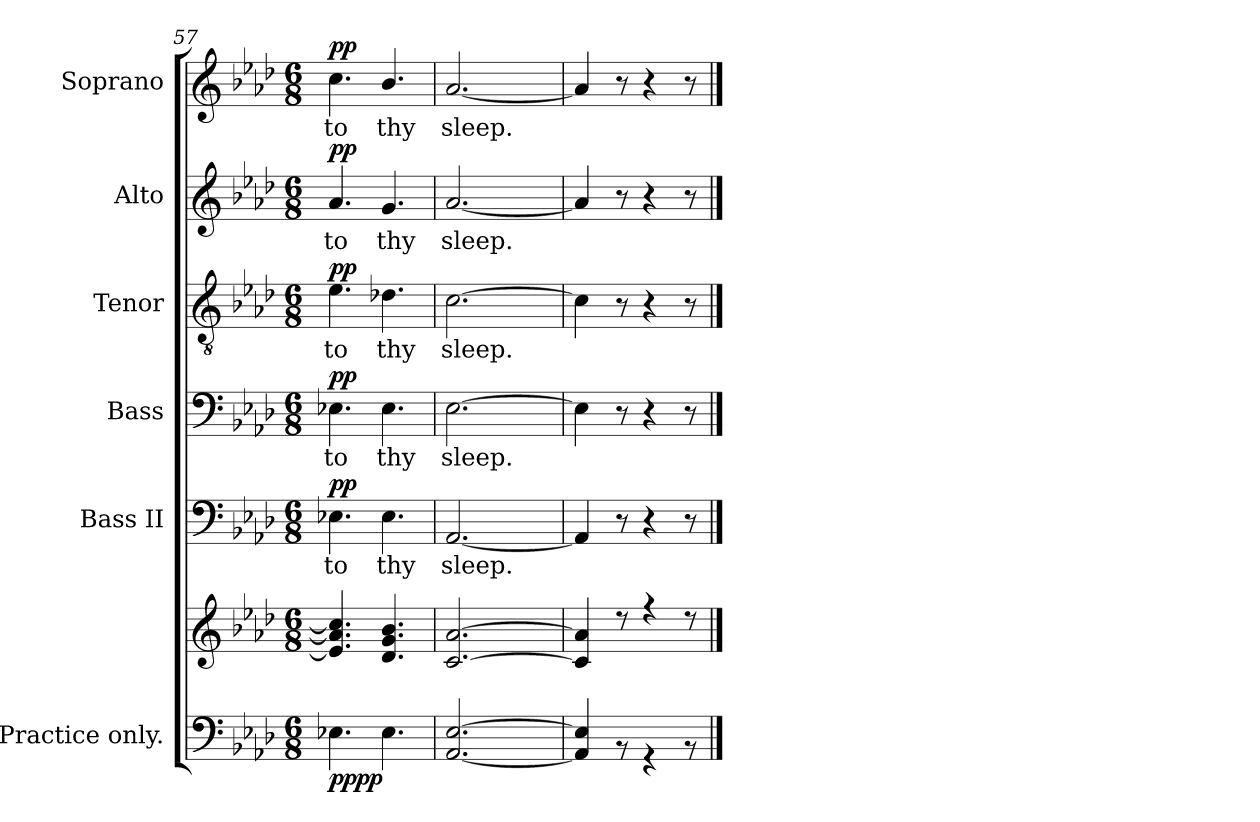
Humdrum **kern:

**kern	**kern	**dynam	**kern	**text	**dynam	**kern	**text	**dynam	**kern	**text	**dynam	**kern	**text	**dynam	**kern	**text	**dynam
*part6	*part6	*part6	*part5	*part5	*part5	*part4	*part4	*part4	*part3	*part3	*part3	*part2	*part2	*part2	*part1	*part1	*part1
*staff7	*staff6	*staff6/7	*staff5	*staff5	*staff5	*staff4	*staff4	*staff4	*staff3	*staff3	*staff3	*staff2	*staff2	*staff2	*staff1	*staff1	*staff1
*I"Practice only.	*	*	*I"Bass II	*	*	*I"Bass	*	*	*I"Tenor	*	*	*I"Alto	*	*	*I"Soprano	*	*
*	*	*	*I'B II	*	*	*I'B	*	*	*I'T	*	*	*I'A	*	*	*I'S	*	*
*clefF4	*clefG2	*	*clefF4	*	*	*clefF4	*	*	*clefGv2	*	*	*clefG2	*	*	*clefG2	*	*
*k[b-e-a-d-]	*k[b-e-a-d-]	*	*k[b-e-a-d-]	*	*	*k[b-e-a-d-]	*	*	*k[b-e-a-d-]	*	*	*k[b-e-a-d-]	*	*	*k[b-e-a-d-]	*	*
*A-:	*A-:	*	*A-:	*	*	*A-:	*	*	*A-:	*	*	*A-:	*	*	*A-:	*	*
*M6/8	*M6/8	*	*M6/8	*	*	*M6/8	*	*	*M6/8	*	*	*M6/8	*	*	*M6/8	*	*
=57	=57	=57	=57	=57	=57	=57	=57	=57	=57	=57	=57	=57	=57	=57	=57	=57	=57
*^	*^	*	*	*	*	*	*	*	*	*	*	*	*	*	*	*	*
!	!	!	!	!LO:DY:b=2	!	!LO:LY:b	!	!	!LO:LY:b	!	!	!LO:LY:b	!	!	!LO:LY:b	!	!	!LO:LY:b	!
!	!	!	!	!LO:DY:n=1:b	!	!	!LO:DY:b	!	!	!LO:DY:b	!	!	!LO:DY:b	!	!	!LO:DY:b	!	!	!LO:DY:b
2.ryy	4.E-X\	4.e-/] 4.a-/] 4.cc/]	2.ryy	pp pp	4.E-X	to	pp	4.E-X	to	pp	4.e-	to	pp	4.a-	to	pp	4.cc	to	pp
!	!	!	!	!	!	!LO:LY:b	!	!	!LO:LY:b	!	!	!LO:LY:b	!	!	!LO:LY:b	!	!	!LO:LY:b	!
.	4.E-\	4.d-/ 4.g/ 4.b-/	.	.	4.E-	thy	.	4.E-	thy	.	4.d-X	thy	.	4.g	thy	.	4.b-/	thy	.
=58	=58	=58	=58	=58	=58	=58	=58	=58	=58	=58	=58	=58	=58	=58	=58	=58	=58	=58	=58
!	!	!	!LO:N:vis=1	!	!	!LO:LY:b	!	!	!LO:LY:b	!	!	!LO:LY:b	!	!	!LO:LY:b	!	!	!LO:LY:b	!
2ryy	[2.AA-/ [2.E-/	[2.c/ [2.a-/	2.ryy	.	[2.AA-	sleep.	.	[2.E-	sleep.	.	[2.c	sleep.	.	[2.a-	sleep.	.	[2.a-	sleep.	.
8ryy	.	.	.	.	.	.	.	.	.	.	.	.	.	.	.	.	.	.	.
8ryy	.	.	.	.	.	.	.	.	.	.	.	.	.	.	.	.	.	.	.
=59	=59	=59	=59	=59	=59	=59	=59	=59	=59	=59	=59	=59	=59	=59	=59	=59	=59	=59	=59
!LO:N:vis=1	!	!	!LO:N:vis=1	!	!	!	!	!	!	!	!	!	!	!	!	!	!	!	!
2.ryy	4AA-/] 4E-/]	4c/] 4a-/]	2.ryy	.	4AA-]	.	.	4E-]	.	.	4c]	.	.	4a-]	.	.	4a-]	.	.
.	8r	8r	.	.	8r	.	.	8r	.	.	8r	.	.	8r	.	.	8r	.	.
.	4r	4r	.	.	4r	.	.	4r	.	.	4r	.	.	4r	.	.	4r	.	.
.	8r	8r	.	.	8r	.	.	8r	.	.	8r	.	.	8r	.	.	8r	.	.
*v	*v	*	*	*	*	*	*	*	*	*	*	*	*	*	*	*	*	*	*
*	*v	*v	*	*	*	*	*	*	*	*	*	*	*	*	*	*	*	*
==	==	==	==	==	==	==	==	==	==	==	==	==	==	==	==	==	==
*-	*-	*-	*-	*-	*-	*-	*-	*-	*-	*-	*-	*-	*-	*-	*-	*-	*-
